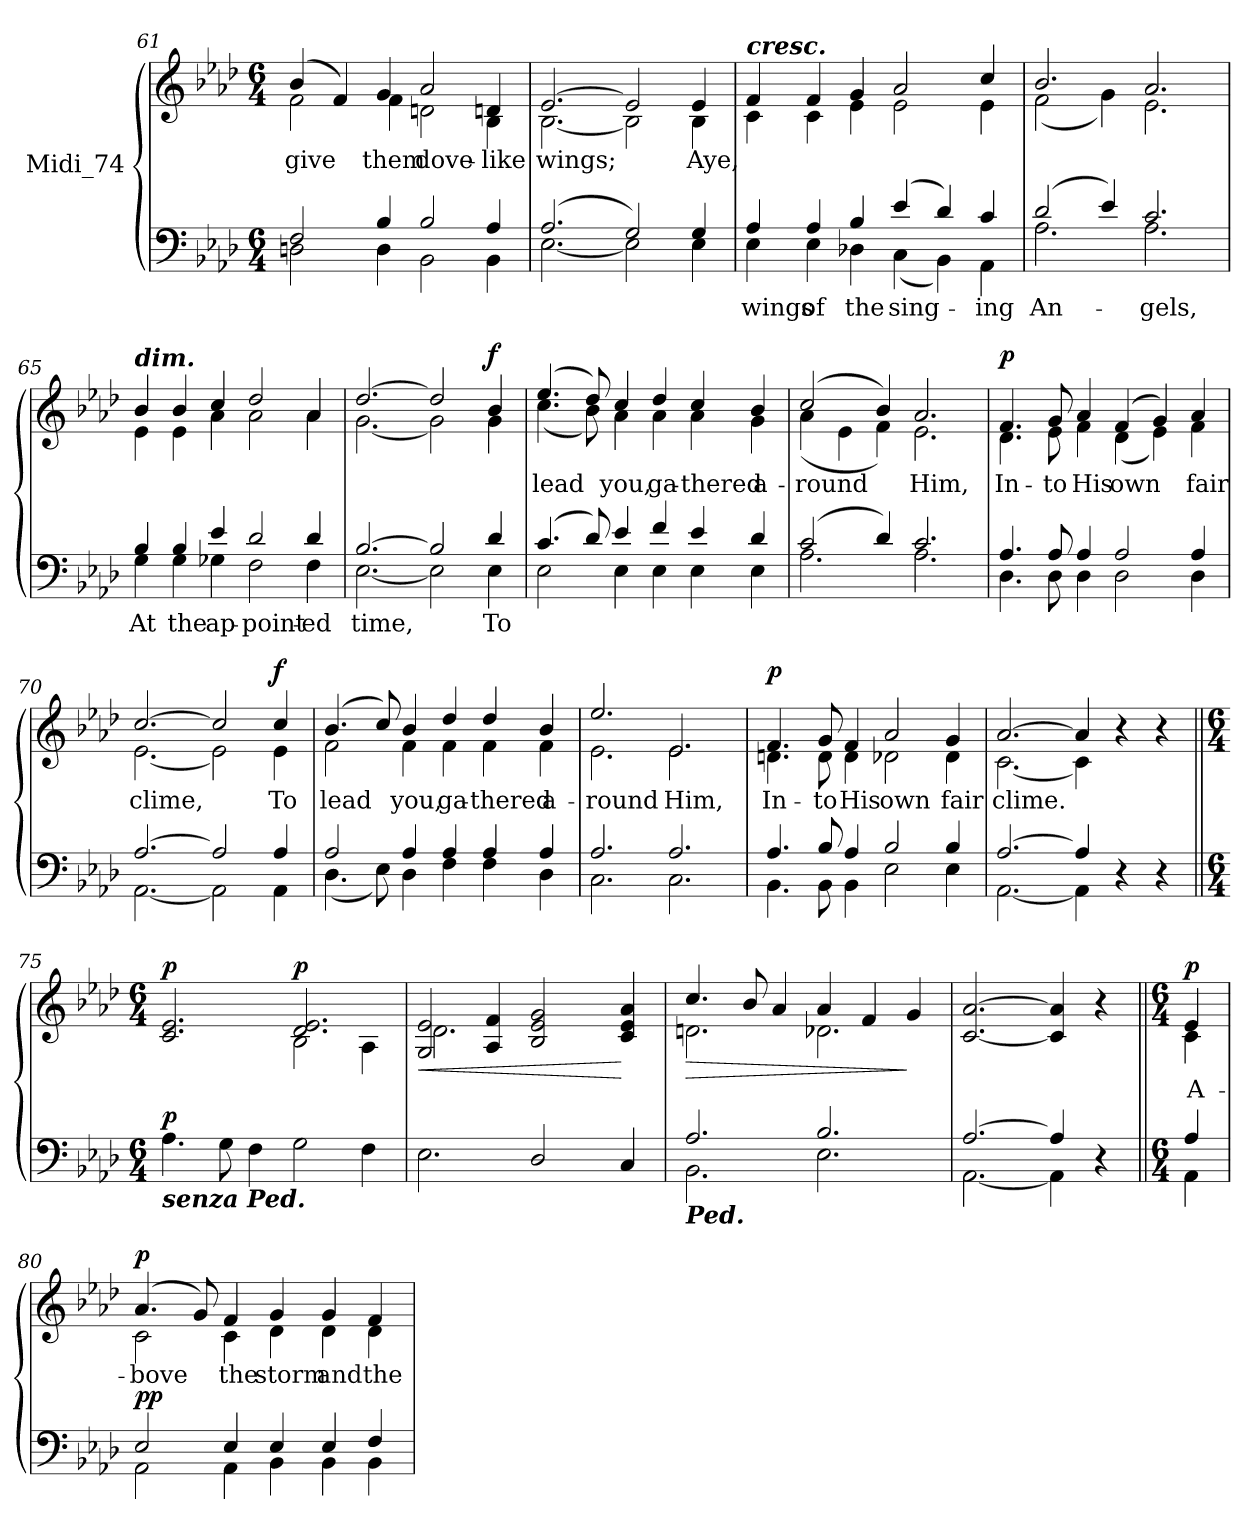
**kern	**text	**dynam	**kern	**text	**dynam
*part2	*part2	*part2	*part1	*part1	*part1
*staff2	*staff2	*staff2	*staff1	*staff1	*staff1
*I"Midi_74	*	*	*I"Midi_74	*	*
*clefF4	*	*	*clefG2	*	*
*k[b-e-a-d-]	*	*	*k[b-e-a-d-]	*	*
*A-:	*	*	*A-:	*	*
*M6/4	*	*	*M6/4	*	*
=61	=61	=61	=61	=61	=61
*^	*	*	*	*	*
!	!	!	!	!LO:TX:a:Bi:t=dim.	!	!
!	!	!	!	!	!LO:LY:b	!
*	*	*	*	*^	*	*
2F/	2Dn\	.	.	(>4b-/	2f\	give	.
.	.	.	.	4f/)	.	.	.
!	!	!	!	!	!	!LO:LY:b	!
4B-/	4D\	.	.	4g/	4f\	them	.
!	!	!	!	!	!	!LO:LY:b	!
2B-/	2BB-\	.	.	2a-/	2dn\	dove-	.
!	!	!	!	!	!	!LO:LY:b	!
4A-/	4BB-\	.	.	4dn/	4B-\	-like	.
=62	=62	=62	=62	=62	=62	=62	=62
!	!	!	!	!	!	!LO:LY:b	!
(>2.A-/	[2.E-\	.	.	[2.e-/	[2.B-\	wings;	.
2G/)	2E-\]	.	.	2e-/]	2B-\]	.	.
!	!	!	!	!	!	!LO:LY:b	!
4G/	4E-\	.	.	4e-/	4B-\	Aye,	.
!!LO:LB:g=z	!!
=63	=63	=63	=63	=63	=63	=63	=63
!	!	!	!	!LO:TX:a:Bi:t=cresc.	!	!	!
!	!	!LO:LY:a	!	!	!	!	!
4A-/	4E-\	wings	.	4f/	4c\	.	.
!	!	!LO:LY:a	!	!	!	!	!
4A-/	4E-\	of	.	4f/	4c\	.	.
!	!	!LO:LY:a	!	!	!	!	!
4B-/	4D-X\	the	.	4g/	4e-\	.	.
!	!	!LO:LY:a	!	!	!	!	!
(>4e-/	(<4C\	sing-	.	2a-/	2e-\	.	.
4d-/)	4BB-\)	.	.	.	.	.	.
!	!	!LO:LY:a	!	!	!	!	!
4c/	4AA-\	ing	.	4cc/	4e-\	.	.
=64	=64	=64	=64	=64	=64	=64	=64
!	!	!LO:LY:a	!	!	!	!	!
(>2d-/	2.A-\	An-	.	2.b-/	(<2f\	.	.
4e-/)	.	.	.	.	4g\)	.	.
!	!	!LO:LY:a	!	!	!	!	!
2.c/	2.A-\	gels,	.	2.a-/	2.e-\	.	.
=65	=65	=65	=65	=65	=65	=65	=65
!	!	!	!	!LO:TX:a:Bi:t=dim.	!	!	!
!	!	!LO:LY:a	!	!	!	!	!
4B-/	4G\	At	.	4b-/	4e-\	.	.
!	!	!LO:LY:a	!	!	!	!	!
4B-/	4G\	the	.	4b-/	4e-\	.	.
!	!	!LO:LY:a	!	!	!	!	!
4e-/	4G-X\	ap-	.	4cc/	4a-\	.	.
!	!	!LO:LY:a	!	!	!	!	!
2d-/	2F\	-point-	.	2dd-/	2a-\	.	.
!	!	!LO:LY:a	!	!	!	!	!
4d-/	4F\	-ed	.	4a-/	4a-\	.	.
=66	=66	=66	=66	=66	=66	=66	=66
!	!	!LO:LY:a	!	!	!	!	!
[2.B-/	[2.E-\	time,	.	[2.dd-/	[2.g\	.	.
2B-/]	2E-\]	.	.	2dd-/]	2g\]	.	.
!	!	!LO:LY:a	!	!	!	!	!LO:DY:b
4d-/	4E-\	To	.	4b-/	4g\	.	f
!!LO:LB:g=z	!!
=67	=67	=67	=67	=67	=67	=67	=67
!	!	!	!	!	!	!LO:LY:b	!
(>4.c/	2E-\	.	.	(>4.ee-/	(<4.cc\	lead	.
8d-/)	.	.	.	8dd-/)	8b-\)	.	.
!	!	!	!	!	!	!LO:LY:b	!
4e-/	4E-\	.	.	4cc/	4a-\	you,	.
!	!	!	!	!	!	!LO:LY:b	!
4f/	4E-\	.	.	4dd-/	4a-\	ga-	.
!	!	!	!	!	!	!LO:LY:b	!
4e-/	4E-\	.	.	4cc/	4a-\	-thered	.
!	!	!	!	!	!	!LO:LY:b	!
4d-/	4E-\	.	.	4b-/	4g\	a-	.
=68	=68	=68	=68	=68	=68	=68	=68
!	!	!	!	!	!	!LO:LY:b	!
(>2c/	2.A-\	.	.	(>2cc/	(<4a-\	-round	.
.	.	.	.	.	4e-\	.	.
4d-/)	.	.	.	4b-/)	4f\)	.	.
!	!	!	!	!	!	!LO:LY:b	!
2.c/	2.A-\	.	.	2.a-/	2.e-\	Him,	.
=69	=69	=69	=69	=69	=69	=69	=69
!	!	!	!	!	!	!LO:LY:b	!LO:DY:b
4.A-/	4.D-\	.	.	4.f/	4.d-\	In-	p
!	!	!	!	!	!	!LO:LY:b	!
8A-/	8D-\	.	.	8g/	8e-\	-to	.
!	!	!	!	!	!	!LO:LY:b	!
4A-/	4D-\	.	.	4a-/	4f\	His	.
!	!	!	!	!	!	!LO:LY:b	!
2A-/	2D-\	.	.	(>4f/	(<4d-\	own	.
.	.	.	.	4g/)	4e-\)	.	.
!	!	!	!	!	!	!LO:LY:b	!
4A-/	4D-\	.	.	4a-/	4f\	fair	.
=70	=70	=70	=70	=70	=70	=70	=70
!	!	!	!	!	!	!LO:LY:b	!
[2.A-/	[2.AA-\	.	.	[2.cc/	[2.e-\	clime,	.
2A-/]	2AA-\]	.	.	2cc/]	2e-\]	.	.
!	!	!	!	!	!	!LO:LY:b	!LO:DY:b
4A-/	4AA-\	.	.	4cc/	4e-\	To	f
!!LO:LB:g=z	!!
=71	=71	=71	=71	=71	=71	=71	=71
!	!	!	!	!	!	!LO:LY:b	!
2A-/	(<4.D-\	.	.	(>4.b-/	2f\	lead	.
.	8E-\)	.	.	8cc/)	.	.	.
!	!	!	!	!	!	!LO:LY:b	!
4A-/	4D-\	.	.	4b-/	4f\	you,	.
!	!	!	!	!	!	!LO:LY:b	!
4A-/	4F\	.	.	4dd-/	4f\	ga-	.
!	!	!	!	!	!	!LO:LY:b	!
4A-/	4F\	.	.	4dd-/	4f\	-thered	.
!	!	!	!	!	!	!LO:LY:b	!
4A-/	4D-\	.	.	4b-/	4f\	a-	.
=72	=72	=72	=72	=72	=72	=72	=72
!	!	!	!	!	!	!LO:LY:b	!
2.A-/	2.C\	.	.	2.ee-/	2.e-\	-round	.
!	!	!	!	!	!	!LO:LY:b	!
2.A-/	2.C\	.	.	2.e-/	2.e-\	Him,	.
=73	=73	=73	=73	=73	=73	=73	=73
!	!	!	!	!	!	!LO:LY:b	!LO:DY:b
4.A-/	4.BB-\	.	.	4.f/	4.dn\	In-	p
!	!	!	!	!	!	!LO:LY:b	!
8B-/	8BB-\	.	.	8g/	8d\	-to	.
!	!	!	!	!	!	!LO:LY:b	!
4A-/	4BB-\	.	.	4f/	4d\	His	.
!	!	!	!	!	!	!LO:LY:b	!
2B-/	2E-\	.	.	2a-/	2d-X\	own	.
!	!	!	!	!	!	!LO:LY:b	!
4B-/	4E-\	.	.	4g/	4d-\	fair	.
=74	=74	=74	=74	=74	=74	=74	=74
!	!	!	!	!	!	!LO:LY:b	!
[2.A-/	[2.AA-\	.	.	[2.a-/	[2.c\	clime.	.
4A-/]	4AA-\]	.	.	4a-/]	4c\]	.	.
4r	2ryy	.	.	4r	2ryy	.	.
4r	.	.	.	4r	.	.	.
!!LO:LB:g=z	!!
=75||	=75||	=75||	=75||	=75||	=75||	=75||	=75||
*M6/4	*	*	*	*M6/4	*	*	*
!LO:TX:b:Bi:t=senza Ped.	!	!	!	!	!	!	!
!	!	!	!LO:DY:b	!	!	!	!LO:DY:b
1.ryy	4.A-\	.	p	2.c/ 2.e-/	2.ryy	.	p
.	8G\	.	.	.	.	.	.
.	4F\	.	.	.	.	.	.
!	!	!	!	!	!	!	!LO:DY:b
.	2G\	.	.	2.d-/ 2.e-/	2B-\	.	p
.	4F\	.	.	.	4A-\	.	.
=76	=76	=76	=76	=76	=76	=76	=76
!	!	!	!	!	!	!	!LO:HP:b
1ryy	2.E-\	.	.	2G/ 2e-/	2.d-\	.	<
.	.	.	.	4A-/ 4f/	.	.	.
.	2D-/	.	.	2B-/ 2e-/ 2g/	2.ryy	.	.
4ryy	.	.	.	.	.	.	.
4ryy	4C/	.	.	4c/ 4e-/ 4a-/	.	.	[
=77	=77	=77	=77	=77	=77	=77	=77
!LO:TX:b:Bi:t=Ped.	!	!	!	!	!	!	!
!	!	!	!	!	!	!	!LO:HP:b
2.A-/	2.BB-\	.	.	4.cc/	2.dn\	.	>
.	.	.	.	8b-/	.	.	.
.	.	.	.	4a-/	.	.	.
2.B-/	2.E-\	.	.	4a-/	2.d-X\	.	.
.	.	.	.	4f/	.	.	.
.	.	.	.	4g/	.	.	]
=78	=78	=78	=78	=78	=78	=78	=78
[2.A-/	[2.AA-\	.	.	[2.c/ [2.a-/	1ryy	.	.
4A-/]	4AA-\]	.	.	4c/] 4a-/]	.	.	.
4ryy	4r	.	.	4r	4ryy	.	.
!!LO:LB:g=z	!!
=79||	=79||	=79||	=79||	=79||	=79||	=79||	=79||
*M6/4	*	*	*	*M6/4	*	*	*
!	!	!	!	!	!	!LO:LY:b	!LO:DY:b
4A-/	4AA-\	.	.	4e-/	4c\	A-	p
=80	=80	=80	=80	=80	=80	=80	=80
!	!	!	!LO:DY:b	!	!	!LO:LY:b	!
!	!	!	!LO:DY:n=1:b	!	!	!	!LO:DY:b
2E-/	2AA-\	.	p p	(>4.a-/	2c\	-bove	p
.	.	.	.	8g/)	.	.	.
!	!	!	!	!	!	!LO:LY:b	!
4E-/	4AA-\	.	.	4f/	4c\	the	.
!	!	!	!	!	!	!LO:LY:b	!
4E-/	4BB-\	.	.	4g/	4d-\	storm	.
!	!	!	!	!	!	!LO:LY:b	!
4E-/	4BB-\	.	.	4g/	4d-\	and	.
!	!	!	!	!	!	!LO:LY:b	!
4F/	4BB-\	.	.	4f/	4d-\	the	.
*v	*v	*	*	*	*	*	*
*	*	*	*v	*v	*	*
=	=	=	=	=	=
*-	*-	*-	*-	*-	*-
